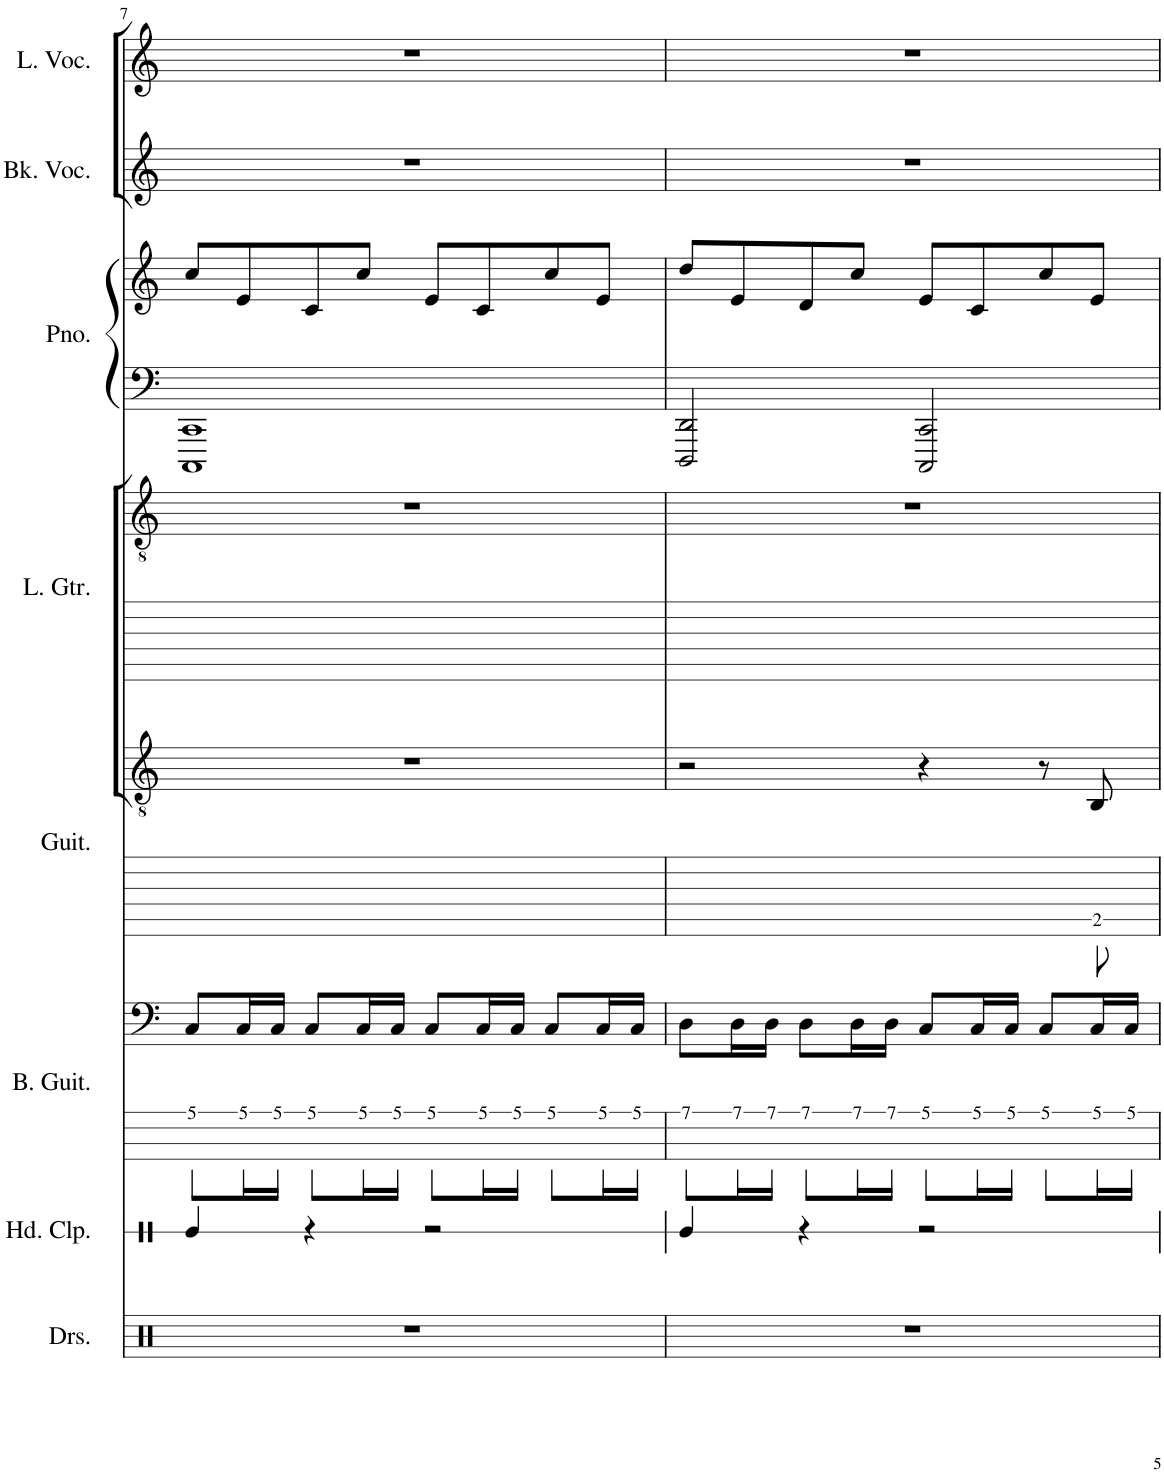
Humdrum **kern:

**kern	**kern	**kern	**kern	**kern	**kern	**kern	**kern	**kern	**kern	**kern	**kern
*part12	*part11	*part10	*part9	*part8	*part7	*part6	*part5	*part4	*part3	*part2	*part1
*staff12	*staff11	*staff10	*staff9	*staff8	*staff7	*staff6	*staff5	*staff4	*staff3	*staff2	*staff1
*I"Drumset	*I"Hand Clap	*I"Bass Guitar	*I"Bass Guitar	*I"Classical Guitar	*I"Classical Guitar	*I"Lead Guitar	*I"Lead Guitar	*I"Piano	*I"Piano	*I"Backing Vocals	*I"Lead Vocals
*I'Drs.	*I'Hd. Clp.	*I'B. Guit.	*I'B. Guit.	*I'Guit.	*I'Guit.	*I'L. Gtr.	*I'L. Gtr.	*I'Pno.	*I'Pno.	*I'Bk. Voc.	*I'L. Voc.
!!LO:PB:g=z
*clefX	*clefX	*	*clefF4	*	*clefGv2	*	*clefGv2	*clefF4	*clefG2	*clefG2	*clefG2
*	*	*Trd7c12	*Trd7c12	*	*	*	*	*	*	*	*
*k[]	*k[]	*k[]	*k[]	*k[]	*k[]	*k[]	*k[]	*k[]	*k[]	*k[]	*k[]
*M4/4	*M4/4	*M4/4	*M4/4	*M4/4	*M4/4	*M4/4	*M4/4	*M4/4	*M4/4	*M4/4	*M4/4
=7	=7	=7	=7	=7	=7	=7	=7	=7	=7	=7	=7
1r	4Re/	8C\L	8C/L	1r	1r	1r	1r	1CCC 1CC	8cc/L	1r	1r
.	.	16C\L	16C/L	.	.	.	.	.	8e/	.	.
.	.	16C\JJ	16C/JJ	.	.	.	.	.	.	.	.
.	4r	8C\L	8C/L	.	.	.	.	.	8c/	.	.
.	.	16C\L	16C/L	.	.	.	.	.	8cc/J	.	.
.	.	16C\JJ	16C/JJ	.	.	.	.	.	.	.	.
.	2r	8C\L	8C/L	.	.	.	.	.	8e/L	.	.
.	.	16C\L	16C/L	.	.	.	.	.	8c/	.	.
.	.	16C\JJ	16C/JJ	.	.	.	.	.	.	.	.
.	.	8C\L	8C/L	.	.	.	.	.	8cc/	.	.
.	.	16C\L	16C/L	.	.	.	.	.	8e/J	.	.
.	.	16C\JJ	16C/JJ	.	.	.	.	.	.	.	.
=8	=8	=8	=8	=8	=8	=8	=8	=8	=8	=8	=8
1r	4Re/	8D\L	8D\L	2r	2r	1r	1r	2DDD/ 2DD/	8dd/L	1r	1r
.	.	16D\L	16D\L	.	.	.	.	.	8e/	.	.
.	.	16D\JJ	16D\JJ	.	.	.	.	.	.	.	.
.	4r	8D\L	8D\L	.	.	.	.	.	8d/	.	.
.	.	16D\L	16D\L	.	.	.	.	.	8cc/J	.	.
.	.	16D\JJ	16D\JJ	.	.	.	.	.	.	.	.
.	2r	8C\L	8C/L	4r	4r	.	.	2CCC/ 2CC/	8e/L	.	.
.	.	16C\L	16C/L	.	.	.	.	.	8c/	.	.
.	.	16C\JJ	16C/JJ	.	.	.	.	.	.	.	.
.	.	8C\L	8C/L	8r	8r	.	.	.	8cc/	.	.
.	.	16C\L	16C/L	8BB\	8BB/	.	.	.	8e/J	.	.
.	.	16C\JJ	16C/JJ	.	.	.	.	.	.	.	.
=	=	=	=	=	=	=	=	=	=	=	=
*-	*-	*-	*-	*-	*-	*-	*-	*-	*-	*-	*-
